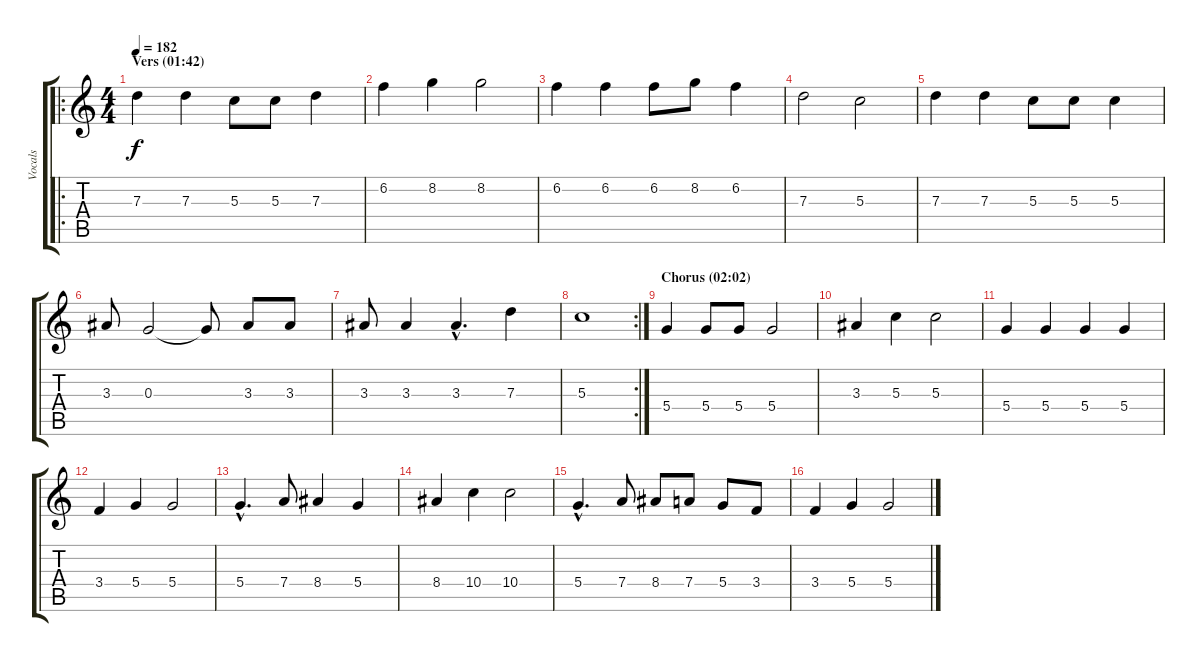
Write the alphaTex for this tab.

\track ("Vocals" "Vocals") {instrument fretlessbass}
\staff {score tabs}
\tuning (E4 B3 G3 D3 A2 E2) {hide}
\ro
\ts (4 4)
\section ("" "Vers (01:42)")
\tempo 182
\clef g2
\ks c
7.3.4{dy f} 7.3.4 5.3.8 5.3.8 7.3.4 |
6.2.4 8.2.4 8.2.2 |
6.2.4 6.2.4 6.2.8 8.2.8 6.2.4 |
7.3.2 5.3.2 |
7.3.4 7.3.4 5.3.8 5.3.8 5.3.4 |
3.3.8 0.3.2 0.3{t}.8 3.3.8 3.3.8 |
3.3.8 3.3.4 3.3{hac}.4{d} 7.3.4 |
\rc 2
5.3.1 |
\section ("" "Chorus (02:02)")
5.4.4 5.4.8 5.4.8 5.4.2 |
3.3.4 5.3.4 5.3.2 |
5.4.4 5.4.4 5.4.4 5.4.4 |
3.4.4 5.4.4 5.4.2 |
5.4{hac}.4{d} 7.4.8 8.4.4 5.4.4 |
8.4.4 10.4.4 10.4.2 |
5.4{hac}.4{d} 7.4.8 8.4.8 7.4.8 5.4.8 3.4.8 |
3.4.4 5.4.4 5.4.2
